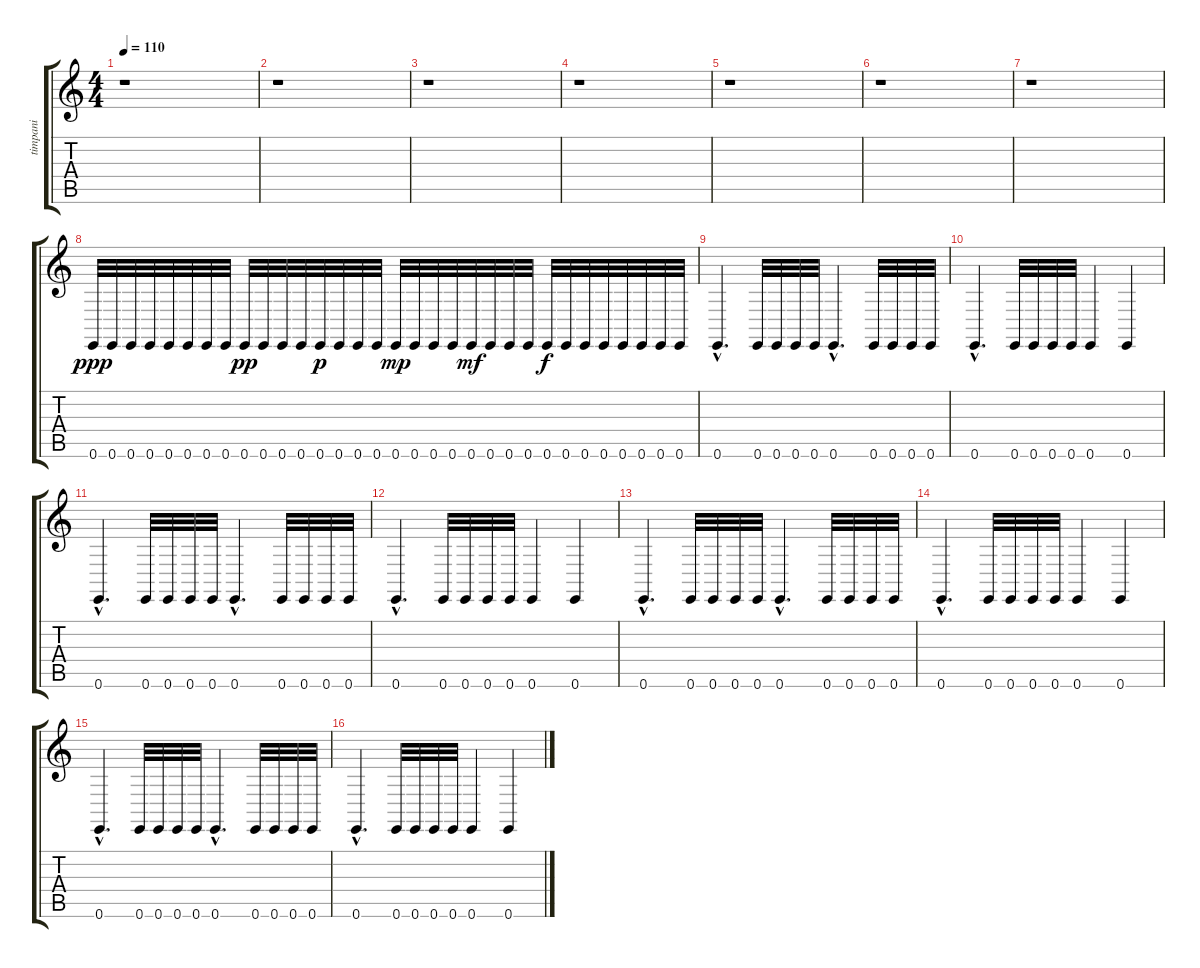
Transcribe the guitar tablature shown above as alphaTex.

\track ("timpani" "timpani") {instrument timpani}
\staff {score tabs}
\tuning (E4 B3 G3 D3 A2 E2) {hide}
\ts (4 4)
\tempo 110
\clef g2
\ks c
r.1{dy ppp instrument timpani} |
r.1 |
r.1 |
r.1 |
r.1 |
r.1 |
r.1 |
0.6.32 0.6.32 0.6.32 0.6.32 0.6.32 0.6.32 0.6.32 0.6.32 0.6.32{dy pp} 0.6.32 0.6.32 0.6.32 0.6.32{dy p} 0.6.32 0.6.32 0.6.32 0.6.32{dy mp} 0.6.32 0.6.32 0.6.32 0.6.32{dy mf} 0.6.32 0.6.32 0.6.32 0.6.32{dy f} 0.6.32 0.6.32 0.6.32 0.6.32 0.6.32 0.6.32 0.6.32 |
0.6{hac}.4{d} 0.6.32 0.6.32 0.6.32 0.6.32 0.6{hac}.4{d} 0.6.32 0.6.32 0.6.32 0.6.32 |
0.6{hac}.4{d} 0.6.32 0.6.32 0.6.32 0.6.32 0.6.4 0.6.4 |
0.6{hac}.4{d} 0.6.32 0.6.32 0.6.32 0.6.32 0.6{hac}.4{d} 0.6.32 0.6.32 0.6.32 0.6.32 |
0.6{hac}.4{d} 0.6.32 0.6.32 0.6.32 0.6.32 0.6.4 0.6.4 |
0.6{hac}.4{d} 0.6.32 0.6.32 0.6.32 0.6.32 0.6{hac}.4{d} 0.6.32 0.6.32 0.6.32 0.6.32 |
0.6{hac}.4{d} 0.6.32 0.6.32 0.6.32 0.6.32 0.6.4 0.6.4 |
0.6{hac}.4{d} 0.6.32 0.6.32 0.6.32 0.6.32 0.6{hac}.4{d} 0.6.32 0.6.32 0.6.32 0.6.32 |
0.6{hac}.4{d} 0.6.32 0.6.32 0.6.32 0.6.32 0.6.4 0.6.4
